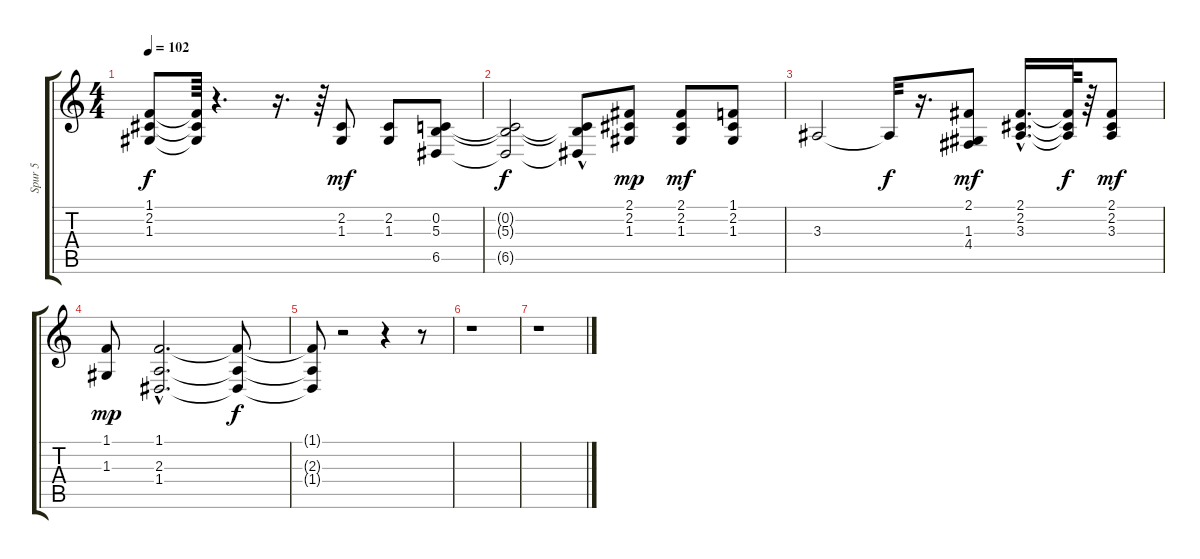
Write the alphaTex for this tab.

\track ("Spur 5" "Spur 5") {instrument synthstrings1}
\staff {score tabs}
\tuning (E4 B3 G3 D3 A2 E2) {hide}
\ts (4 4)
\tempo 102
\clef g2
\ks c
(1.1{t} 2.2{t} 1.3{t}).8{dy f} (1.1{t} 2.2{t} 1.3{t}).64 r.4{d} r.16{d} r.64 (2.2 1.3).8{dy mf} (2.2 1.3).8 (0.2 5.3 6.5).8 |
(0.2{t} 5.3{t} 6.5{t}).2{dy f} (0.2{t} 5.3{t} 6.5{hac t}).8 (2.1 2.2 1.3).8{dy mp} (2.1 2.2 1.3).8{dy mf} (1.1 2.2 1.3).8 |
3.3.2 3.3{t}.32{dy f} r.16{d} (2.1 1.3 4.4).8{dy mf} (2.1{hac} 2.2{hac} 3.3{hac}).16{d} (2.1{t} 2.2{t} 3.3{t}).64{dy f} r.64 (2.1 2.2 3.3).8{dy mf} |
(1.1 1.3).8{dy mp} (1.1{hac} 2.3{hac} 1.4{hac}).2{d} (1.1{t} 2.3{t} 1.4{t}).8{dy f} |
(1.1{t} 2.3{t} 1.4{t}).8 r.2 r.4 r.8 |
r.1 |
r.1
